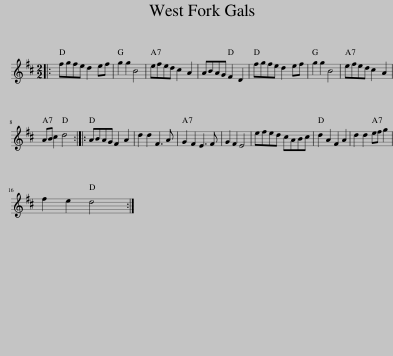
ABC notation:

X:1
L:1/8
M:2/2
I:linebreak $
K:D
V:1 treble
V:1
|: fgfe d2 ef | g2 g2 B4 | efed c2 A2 | ABAG F2 D2 | fgfe d2 ef | %5
 g2 g2 B4 | efed c2 A2 |$ AB c2 d4 :: ABAG F2 A2 | d2 d2 F3 A | %10
 G2 F2 E3 F | G2 F2 E4 | efed cABc | d2 A2 F2 A2 | d2 d2 ef g2 |$ %15
 f2 e2 d4 :| %16
